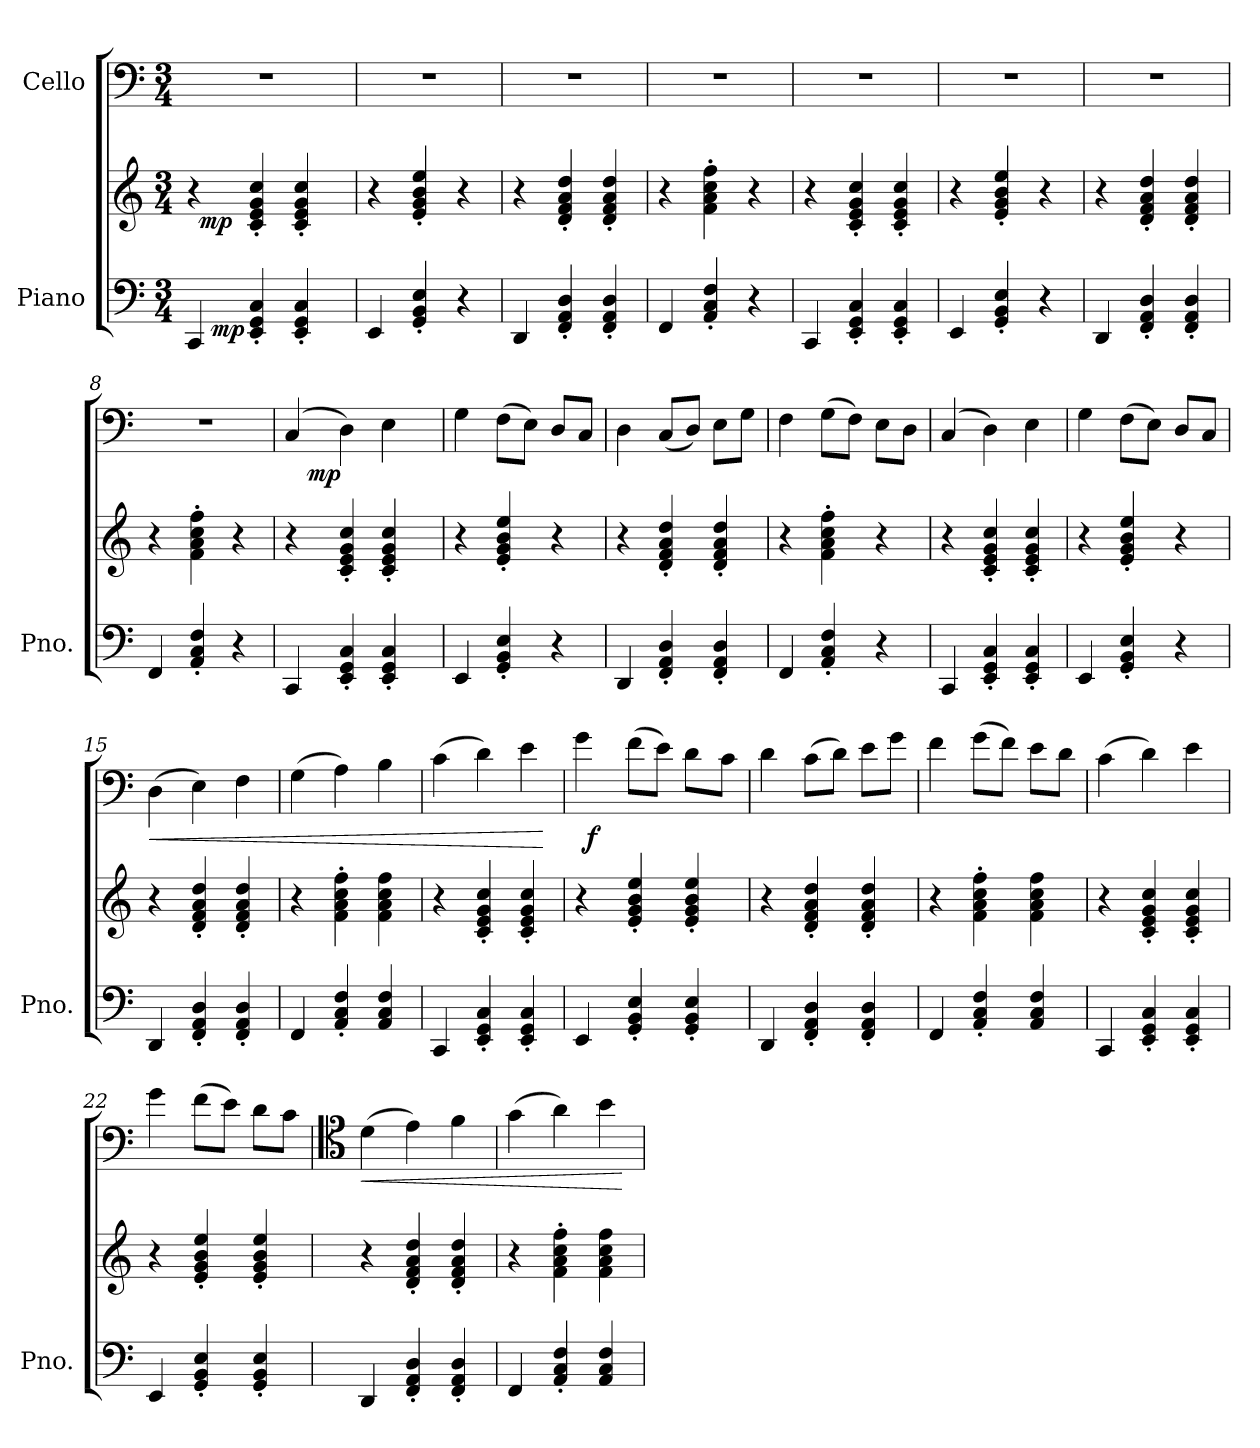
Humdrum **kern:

**kern	**kern	**dynam	**kern	**dynam
*part2	*part2	*part2	*part1	*part1
*staff3	*staff2	*staff2/3	*staff1	*staff1
*I"Piano	*	*	*I"Cello	*
*I'Pno.	*	*	*	*
*clefF4	*clefG2	*	*clefF4	*
*k[]	*k[]	*	*k[]	*
*C:	*C:	*	*C:	*
*M3/4	*M3/4	*	*M3/4	*
=1	=1	=1	=1	=1
*^	*^	*	*	*
4CC/	16ryy	4r	32ryy	.	2.r	.
!	!	!	!	!LO:DY:b	!	!
.	.	.	2ryy	mp	.	.
!	!	!	!	!LO:DY:b=2	!	!
.	2ryy	.	.	mp	.	.
4EE/'< 4GG/'< 4C/'<	.	4c/'< 4e/'< 4g/'< 4cc/'<	.	.	.	.
4EE/'< 4GG/'< 4C/'<	.	4c/'< 4e/'< 4g/'< 4cc/'<	.	.	.	.
.	.	.	8..ryy	.	.	.
.	8.ryy	.	.	.	.	.
*v	*v	*	*	*	*	*
*	*v	*v	*	*	*
=2	=2	=2	=2	=2
4EE/	4r	.	2.r	.
4GG/'< 4BB/'< 4E/'<	4e/'< 4g/'< 4b/'< 4ee/'<	.	.	.
4r	4r	.	.	.
=3	=3	=3	=3	=3
4DD/	4r	.	2.r	.
4FF/'< 4AA/'< 4D/'<	4d/'< 4f/'< 4a/'< 4dd/'<	.	.	.
4FF/'< 4AA/'< 4D/'<	4d/'< 4f/'< 4a/'< 4dd/'<	.	.	.
=4	=4	=4	=4	=4
4FF/	4r	.	2.r	.
4AA/'< 4C/'< 4F/'<	4f\'> 4a\'> 4cc\'> 4ff\'>	.	.	.
4r	4r	.	.	.
=5	=5	=5	=5	=5
4CC/	4r	.	2.r	.
4EE/'< 4GG/'< 4C/'<	4c/'< 4e/'< 4g/'< 4cc/'<	.	.	.
4EE/'< 4GG/'< 4C/'<	4c/'< 4e/'< 4g/'< 4cc/'<	.	.	.
=6	=6	=6	=6	=6
4EE/	4r	.	2.r	.
4GG/'< 4BB/'< 4E/'<	4e/'< 4g/'< 4b/'< 4ee/'<	.	.	.
4r	4r	.	.	.
!!LO:LB:g=z
=7	=7	=7	=7	=7
4DD/	4r	.	2.r	.
4FF/'< 4AA/'< 4D/'<	4d/'< 4f/'< 4a/'< 4dd/'<	.	.	.
4FF/'< 4AA/'< 4D/'<	4d/'< 4f/'< 4a/'< 4dd/'<	.	.	.
=8	=8	=8	=8	=8
4FF/	4r	.	2.r	.
4AA/'< 4C/'< 4F/'<	4f\'> 4a\'> 4cc\'> 4ff\'>	.	.	.
4r	4r	.	.	.
=9	=9	=9	=9	=9
*	*	*	*^	*
4CC/	4r	.	(4C/	16.ryy	.
!	!	!	!	!	!LO:DY:b
.	.	.	.	2ryy	mp
4EE/'< 4GG/'< 4C/'<	4c/'< 4e/'< 4g/'< 4cc/'<	.	4D\)	.	.
4EE/'< 4GG/'< 4C/'<	4c/'< 4e/'< 4g/'< 4cc/'<	.	4E\	.	.
.	.	.	.	8ryy	.
.	.	.	.	32ryy	.
*	*	*	*v	*v	*
=10	=10	=10	=10	=10
4EE/	4r	.	4G\	.
4GG/'< 4BB/'< 4E/'<	4e/'< 4g/'< 4b/'< 4ee/'<	.	(>8F\L	.
.	.	.	8E\J)	.
4r	4r	.	8D/L	.
.	.	.	8C/J	.
=11	=11	=11	=11	=11
4DD/	4r	.	4D\	.
4FF/'< 4AA/'< 4D/'<	4d/'< 4f/'< 4a/'< 4dd/'<	.	(<8C/L	.
.	.	.	8D/J)	.
4FF/'< 4AA/'< 4D/'<	4d/'< 4f/'< 4a/'< 4dd/'<	.	8E\L	.
.	.	.	8G\J	.
=12	=12	=12	=12	=12
4FF/	4r	.	4F\	.
4AA/'< 4C/'< 4F/'<	4f\'> 4a\'> 4cc\'> 4ff\'>	.	(>8G\L	.
.	.	.	8F\J)	.
4r	4r	.	8E\L	.
.	.	.	8D\J	.
=13	=13	=13	=13	=13
4CC/	4r	.	(4C/	.
4EE/'< 4GG/'< 4C/'<	4c/'< 4e/'< 4g/'< 4cc/'<	.	4D\)	.
4EE/'< 4GG/'< 4C/'<	4c/'< 4e/'< 4g/'< 4cc/'<	.	4E\	.
!!LO:LB:g=z
=14	=14	=14	=14	=14
4EE/	4r	.	4G\	.
4GG/'< 4BB/'< 4E/'<	4e/'< 4g/'< 4b/'< 4ee/'<	.	(>8F\L	.
.	.	.	8E\J)	.
4r	4r	.	8D/L	.
.	.	.	8C/J	.
=15	=15	=15	=15	=15
!	!	!	!	!LO:HP:b
4DD/	4r	.	(>4D\	<
4FF/'< 4AA/'< 4D/'<	4d/'< 4f/'< 4a/'< 4dd/'<	.	4E\)	.
4FF/'< 4AA/'< 4D/'<	4d/'< 4f/'< 4a/'< 4dd/'<	.	4F\	.
=16	=16	=16	=16	=16
4FF/	4r	.	(>4G\	.
4AA/'< 4C/'< 4F/'<	4f\'> 4a\'> 4cc\'> 4ff\'>	.	4A\)	.
4AA/ 4C/ 4F/	4f\ 4a\ 4cc\ 4ff\	.	4B\	.
=17	=17	=17	=17	=17
4CC/	4r	.	(>4c\	.
4EE/'< 4GG/'< 4C/'<	4c/'< 4e/'< 4g/'< 4cc/'<	.	4d\)	.
4EE/'< 4GG/'< 4C/'<	4c/'< 4e/'< 4g/'< 4cc/'<	.	4e\	.
.	.	.	.	[
=18	=18	=18	=18	=18
*	*	*	*^	*
4EE/	4r	.	4g\	32ryy	.
!	!	!	!	!	!LO:DY:b
.	.	.	.	2ryy	f
4GG/'< 4BB/'< 4E/'<	4e/'< 4g/'< 4b/'< 4ee/'<	.	(>8f\L	.	.
.	.	.	8e\J)	.	.
4GG/'< 4BB/'< 4E/'<	4e/'< 4g/'< 4b/'< 4ee/'<	.	8d\L	.	.
.	.	.	.	8..ryy	.
.	.	.	8c\J	.	.
*	*	*	*v	*v	*
=19	=19	=19	=19	=19
4DD/	4r	.	4d\	.
4FF/'< 4AA/'< 4D/'<	4d/'< 4f/'< 4a/'< 4dd/'<	.	(>8c\L	.
.	.	.	8d\J)	.
4FF/'< 4AA/'< 4D/'<	4d/'< 4f/'< 4a/'< 4dd/'<	.	8e\L	.
.	.	.	8g\J	.
=20	=20	=20	=20	=20
4FF/	4r	.	4f\	.
4AA/'< 4C/'< 4F/'<	4f\'> 4a\'> 4cc\'> 4ff\'>	.	(>8g\L	.
.	.	.	8f\J)	.
4AA/ 4C/ 4F/	4f\ 4a\ 4cc\ 4ff\	.	8e\L	.
.	.	.	8d\J	.
!!LO:PB:g=z
=21	=21	=21	=21	=21
4CC/	4r	.	(>4c\	.
4EE/'< 4GG/'< 4C/'<	4c/'< 4e/'< 4g/'< 4cc/'<	.	4d\)	.
4EE/'< 4GG/'< 4C/'<	4c/'< 4e/'< 4g/'< 4cc/'<	.	4e\	.
=22	=22	=22	=22	=22
4EE/	4r	.	4g\	.
4GG/'< 4BB/'< 4E/'<	4e/'< 4g/'< 4b/'< 4ee/'<	.	(>8f\L	.
.	.	.	8e\J)	.
4GG/'< 4BB/'< 4E/'<	4e/'< 4g/'< 4b/'< 4ee/'<	.	8d\L	.
.	.	.	8c\J	.
=23	=23	=23	=23	=23
*	*	*	*clefC4	*
!	!	!	!	!LO:HP:b
4DD/	4r	.	(>4d\	<
4FF/'< 4AA/'< 4D/'<	4d/'< 4f/'< 4a/'< 4dd/'<	.	4e\)	.
4FF/'< 4AA/'< 4D/'<	4d/'< 4f/'< 4a/'< 4dd/'<	.	4f\	.
=24	=24	=24	=24	=24
4FF/	4r	.	(>4g\	.
4AA/'< 4C/'< 4F/'<	4f\'> 4a\'> 4cc\'> 4ff\'>	.	4a\)	.
4AA/ 4C/ 4F/	4f\ 4a\ 4cc\ 4ff\	.	4b\	.
.	.	.	.	[
=	=	=	=	=
*-	*-	*-	*-	*-
